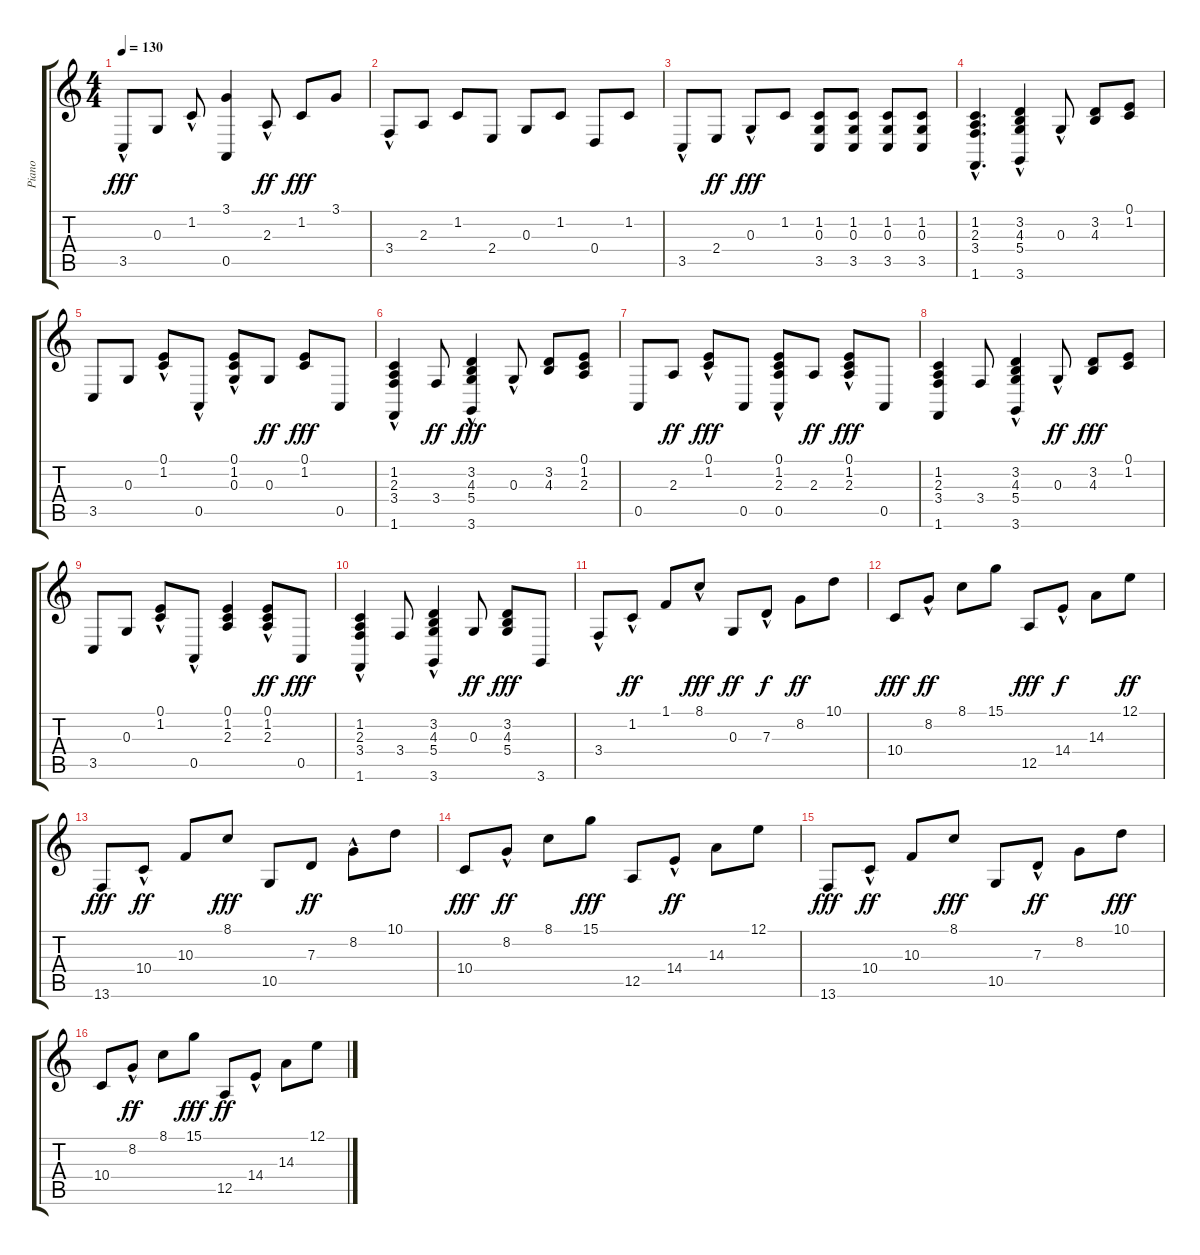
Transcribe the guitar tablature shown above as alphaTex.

\track ("Piano" "Piano") {instrument acousticgrandpiano}
\staff {score tabs}
\tuning (E4 B3 G3 D3 A2 E2) {hide}
\ts (4 4)
\tempo 130
\clef g2
\ks c
3.5{hac}.8{dy fff} 0.3.8 1.2{hac}.8 (3.1 0.5).4 2.3{hac}.8{dy ff} 1.2.8{dy fff} 3.1.8 |
3.4{hac}.8 2.3.8 1.2.8 2.4.8 0.3.8 1.2.8 0.4.8 1.2.8 |
3.5{hac}.8 2.4.8{dy ff} 0.3{hac}.8{dy fff} 1.2.8 (1.2 0.3 3.5).8 (1.2 0.3 3.5).8 (1.2 0.3 3.5).8 (1.2 0.3 3.5).8 |
(1.2{hac} 2.3{hac} 3.4{hac} 1.6{hac}).4{d} (3.2 4.3 5.4{hac} 3.6).4 0.3{hac}.8 (3.2 4.3).8 (0.1 1.2).8 |
3.5.8 0.3.8 (0.1{hac} 1.2{hac}).8 0.5{hac}.8 (0.1{hac} 1.2 0.3).8 0.3.8{dy ff} (0.1 1.2).8{dy fff} 0.5.8 |
(1.2 2.3 3.4{hac} 1.6).4 3.4.8{dy ff} (3.2 4.3 5.4{hac} 3.6).4{dy fff} 0.3{hac}.8 (3.2 4.3).8 (0.1 1.2 2.3).8 |
0.5.8 2.3.8{dy ff} (0.1{hac} 1.2{hac}).8{dy fff} 0.5.8 (0.1{hac} 1.2{hac} 2.3{hac} 0.5).8 2.3.8{dy ff} (0.1{hac} 1.2{hac} 2.3{hac}).8{dy fff} 0.5.8 |
(1.2 2.3 3.4 1.6).4 3.4.8 (3.2 4.3 5.4{hac} 3.6).4 0.3{hac}.8{dy ff} (3.2 4.3).8{dy fff} (0.1 1.2).8 |
3.5.8 0.3.8 (0.1{hac} 1.2{hac}).8 0.5{hac}.8 (0.1 1.2 2.3).4 (0.1{hac} 1.2{hac} 2.3{hac}).8{dy ff} 0.5.8{dy fff} |
(1.2 2.3 3.4{hac} 1.6).4 3.4.8 (3.2 4.3 5.4{hac} 3.6{hac}).4 0.3.8{dy ff} (3.2 4.3 5.4).8{dy fff} 3.6.8 |
3.4{hac}.8 1.2{hac}.8{dy ff} 1.1.8 8.1{hac}.8{dy fff} 0.3.8{dy ff} 7.3{hac}.8{dy f} 8.2.8{dy ff} 10.1.8 |
10.4.8{dy fff} 8.2{hac}.8{dy ff} 8.1.8 15.1.8 12.5.8{dy fff} 14.4{hac}.8{dy f} 14.3.8 12.1.8{dy ff} |
13.6.8{dy fff} 10.4{hac}.8{dy ff} 10.3.8 8.1.8{dy fff} 10.5.8 7.3.8{dy ff} 8.2{hac}.8 10.1.8 |
10.4.8{dy fff} 8.2{hac}.8{dy ff} 8.1.8 15.1.8{dy fff} 12.5.8 14.4{hac}.8{dy ff} 14.3.8 12.1.8 |
13.6.8{dy fff} 10.4{hac}.8{dy ff} 10.3.8 8.1.8{dy fff} 10.5.8 7.3{hac}.8{dy ff} 8.2.8 10.1.8{dy fff} |
10.4.8 8.2{hac}.8{dy ff} 8.1.8 15.1.8{dy fff} 12.5.8{dy ff} 14.4{hac}.8 14.3.8 12.1.8
